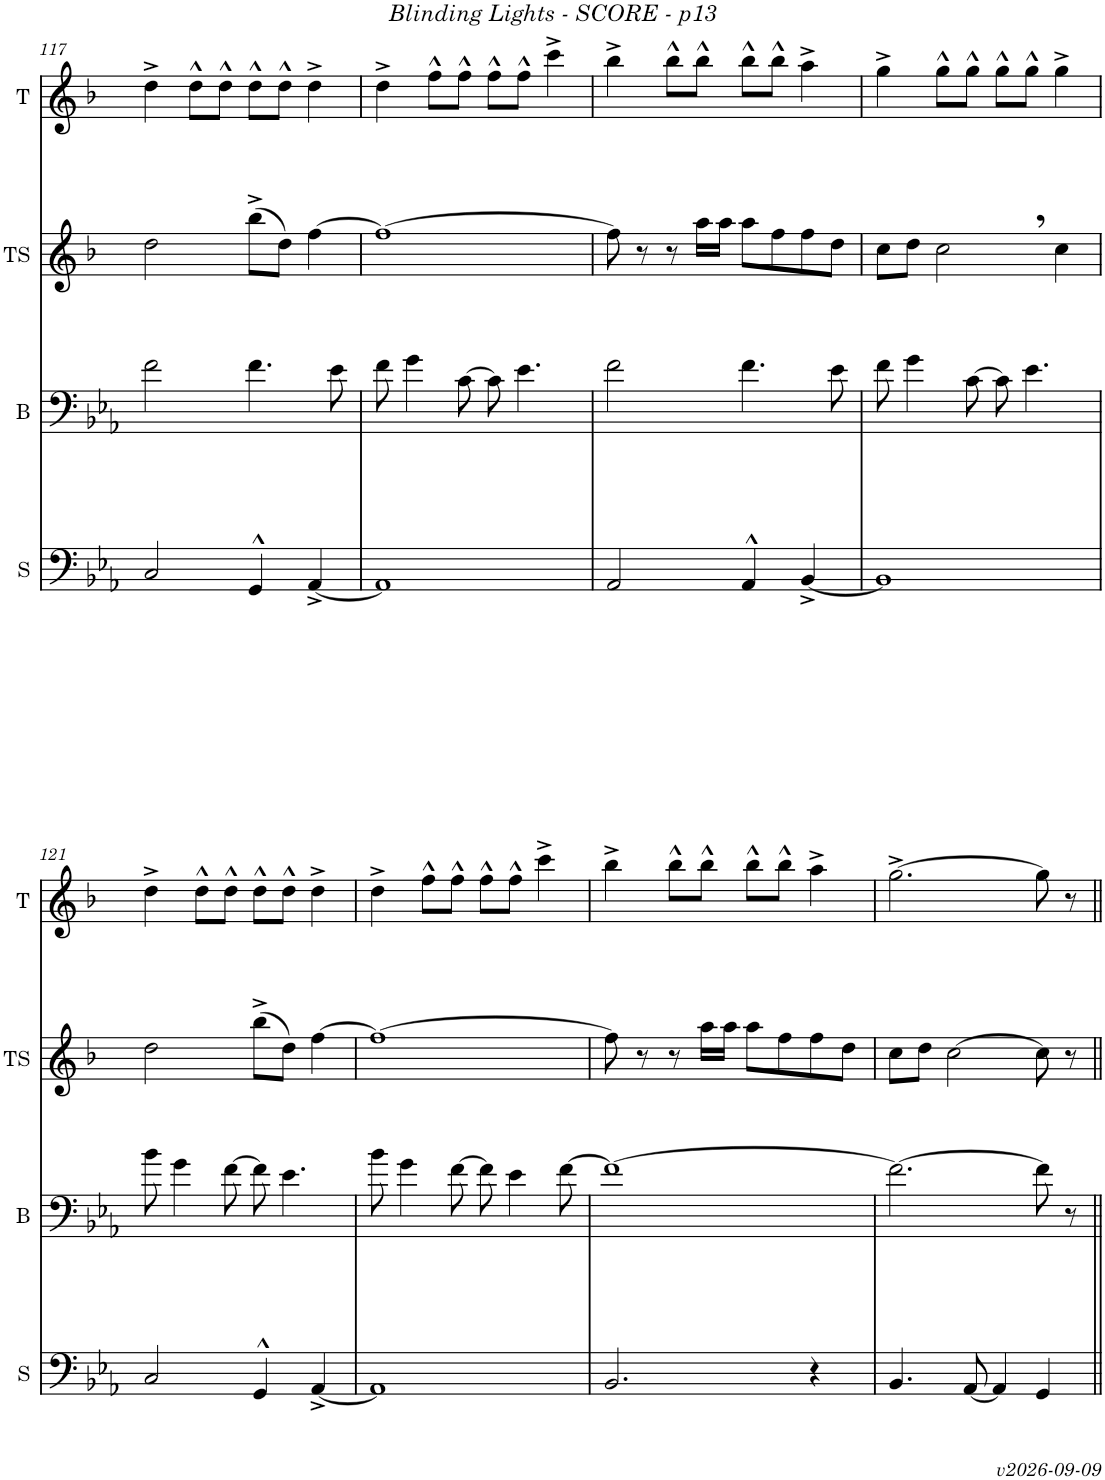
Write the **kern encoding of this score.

**kern	**kern	**kern	**kern
*part4	*part3	*part2	*part1
*staff4	*staff3	*staff2	*staff1
*I"Sousa	*I"Trombone	*I"Tenor Sax	*I"Trumpet
*I'S	*	*I'TS	*I'T
!!LO:PB:g=z
*clefF4	*clefF4	*clefG2	*clefG2
*	*	*Trd8c14	*Trd1c2
*k[b-e-a-]	*k[b-e-a-]	*k[b-]	*k[b-]
*M4/4	*M4/4	*M4/4	*M4/4
=117	=117	=117	=117
2C/	2f\	2dd\	4dd^\
.	.	.	8dd^^\L
.	.	.	8dd^^\J
4GG^^/	4.f\	(8bb-^\L	8dd^^\L
.	.	8dd\J)	8dd^^\J
[4AA-^/	.	[4ff\	4dd^\
.	8e-\	.	.
=118	=118	=118	=118
1AA-]	8f\	1ff_	4dd^\
.	4g\	.	.
.	.	.	8ff^^\L
.	[8c\	.	8ff^^\J
.	8c\]	.	8ff^^\L
.	4.e-\	.	8ff^^\J
.	.	.	4ccc^\
=119	=119	=119	=119
2AA-/	2f\	8ff\]	4bb-^\
.	.	8r	.
.	.	8r	8bb-^^\L
.	.	16aa\LL	8bb-^^\J
.	.	16aa\JJ	.
4AA-^^/	4.f\	8aa\L	8bb-^^\L
.	.	8ff\	8bb-^^\J
[4BB-^/	.	8ff\	4aa^\
.	8e-\	8dd\J	.
=120	=120	=120	=120
1BB-]	8f\	8cc\L	4gg^\
.	4g\	8dd\J	.
.	.	2cc,\	8gg^^\L
.	[8c\	.	8gg^^\J
.	8c\]	.	8gg^^\L
.	4.e-\	.	8gg^^\J
.	.	4cc\	4gg^\
!!LO:LB:g=z
=121	=121	=121	=121
2C/	8b-\	2dd\	4dd^\
.	4g\	.	.
.	.	.	8dd^^\L
.	[8f\	.	8dd^^\J
4GG^^/	8f\]	(8bb-^\L	8dd^^\L
.	4.e-\	8dd\J)	8dd^^\J
[4AA-^/	.	[4ff\	4dd^\
=122	=122	=122	=122
1AA-]	8b-\	1ff_	4dd^\
.	4g\	.	.
.	.	.	8ff^^\L
.	[8f\	.	8ff^^\J
.	8f\]	.	8ff^^\L
.	4e-\	.	8ff^^\J
.	.	.	4ccc^\
.	[8f\	.	.
=123	=123	=123	=123
2.BB-/	1f_	8ff\]	4bb-^\
.	.	8r	.
.	.	8r	8bb-^^\L
.	.	16aa\LL	8bb-^^\J
.	.	16aa\JJ	.
.	.	8aa\L	8bb-^^\L
.	.	8ff\	8bb-^^\J
4r	.	8ff\	4aa^\
.	.	8dd\J	.
=124	=124	=124	=124
4.BB-/	2.f\_	8cc\L	[2.gg^\
.	.	8dd\J	.
.	.	[2cc\	.
[8AA-/	.	.	.
4AA-/]	.	.	.
4GG/	8f\]	8cc\]	8gg\]
.	8r	8r	8r
=||	=||	=||	=||
*-	*-	*-	*-
